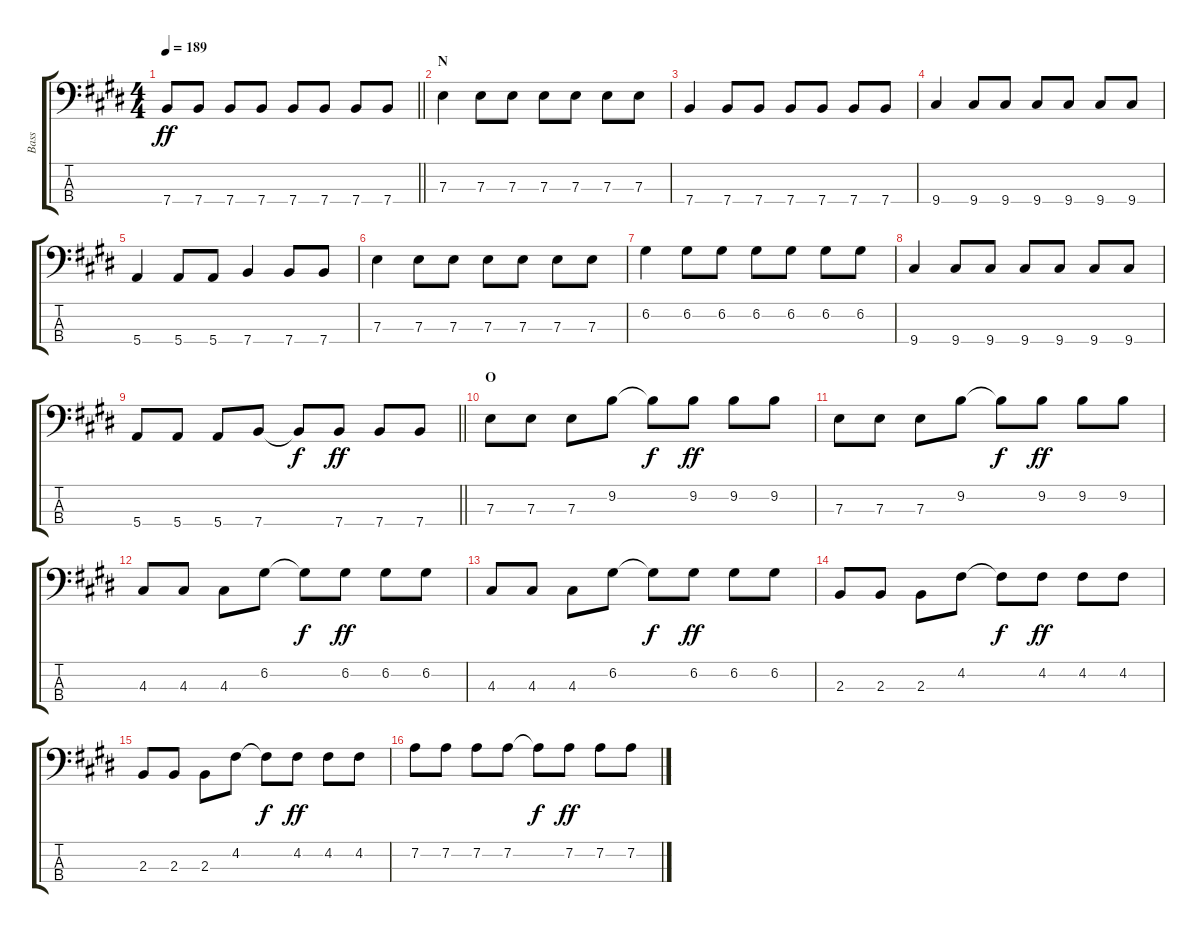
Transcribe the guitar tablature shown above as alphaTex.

\track ("Bass" "Bass") {instrument electricbasspick}
\staff {score tabs}
\tuning (G2 D2 A1 E1) {hide}
\ts (4 4)
\tempo 189
\clef f4
\barLineRight lightlight
\ks e
7.4.8{dy ff} 7.4.8 7.4.8 7.4.8 7.4.8 7.4.8 7.4.8 7.4.8 |
\section ("" "N")
7.3.4 7.3.8 7.3.8 7.3.8 7.3.8 7.3.8 7.3.8 |
7.4.4 7.4.8 7.4.8 7.4.8 7.4.8 7.4.8 7.4.8 |
9.4.4 9.4.8 9.4.8 9.4.8 9.4.8 9.4.8 9.4.8 |
5.4.4 5.4.8 5.4.8 7.4.4 7.4.8 7.4.8 |
7.3.4 7.3.8 7.3.8 7.3.8 7.3.8 7.3.8 7.3.8 |
6.2.4 6.2.8 6.2.8 6.2.8 6.2.8 6.2.8 6.2.8 |
9.4.4 9.4.8 9.4.8 9.4.8 9.4.8 9.4.8 9.4.8 |
\barLineRight lightlight
5.4.8 5.4.8 5.4.8 7.4.8 7.4{t}.8{dy f} 7.4.8{dy ff} 7.4.8 7.4.8 |
\section ("" "O")
7.3.8 7.3.8 7.3.8 9.2.8 9.2{t}.8{dy f} 9.2.8{dy ff} 9.2.8 9.2.8 |
7.3.8 7.3.8 7.3.8 9.2.8 9.2{t}.8{dy f} 9.2.8{dy ff} 9.2.8 9.2.8 |
4.3.8 4.3.8 4.3.8 6.2.8 6.2{t}.8{dy f} 6.2.8{dy ff} 6.2.8 6.2.8 |
4.3.8 4.3.8 4.3.8 6.2.8 6.2{t}.8{dy f} 6.2.8{dy ff} 6.2.8 6.2.8 |
2.3.8 2.3.8 2.3.8 4.2.8 4.2{t}.8{dy f} 4.2.8{dy ff} 4.2.8 4.2.8 |
2.3.8 2.3.8 2.3.8 4.2.8 4.2{t}.8{dy f} 4.2.8{dy ff} 4.2.8 4.2.8 |
7.2.8 7.2.8 7.2.8 7.2.8 7.2{t}.8{dy f} 7.2.8{dy ff} 7.2.8 7.2.8
